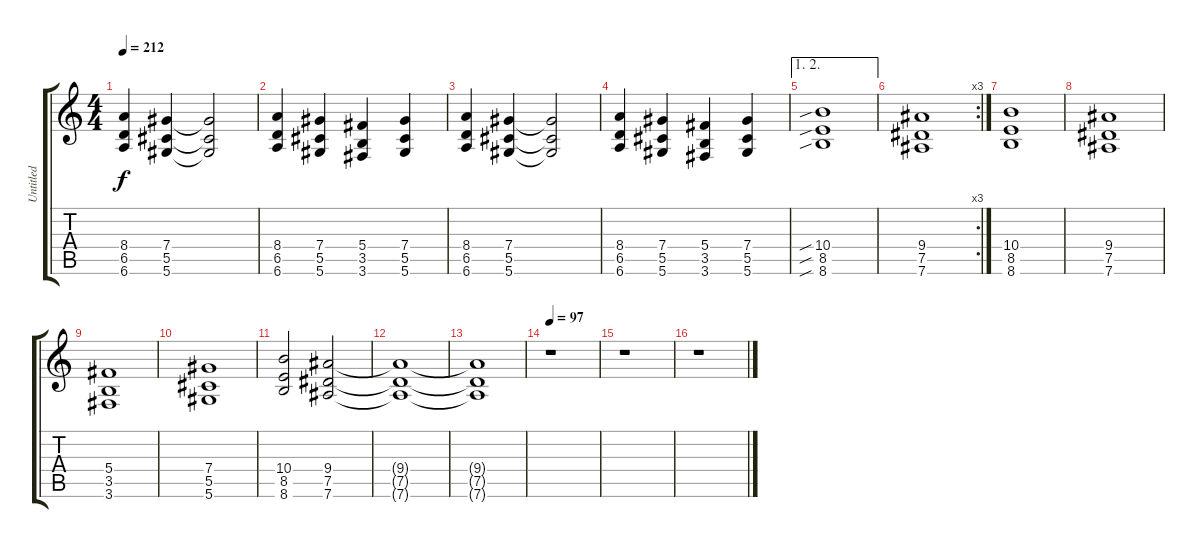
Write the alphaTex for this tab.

\track ("Untitled" "Untitled") {instrument distortionguitar}
\staff {score tabs}
\tuning (Eb4 Bb3 Gb3 Db3 Ab2 Eb2) {hide}
\ts (4 4)
\tempo 212
\clef g2
\ks c
(8.4 6.5 6.6).4{dy f} (7.4 5.5 5.6).4 (7.4{t} 5.5{t} 5.6{t}).2 |
(8.4 6.5 6.6).4 (7.4 5.5 5.6).4 (5.4 3.5 3.6).4 (7.4 5.5 5.6).4 |
(8.4 6.5 6.6).4 (7.4 5.5 5.6).4 (7.4{t} 5.5{t} 5.6{t}).2 |
(8.4 6.5 6.6).4 (7.4 5.5 5.6).4 (5.4 3.5 3.6).4 (7.4 5.5 5.6).4 |
\ae (1 2)
(10.4{sib} 8.5{sib} 8.6{sib}).1 |
\rc 3
(9.4 7.5 7.6).1 |
(10.4 8.5 8.6).1 |
(9.4 7.5 7.6).1 |
(5.4 3.5 3.6).1 |
(7.4 5.5 5.6).1 |
(10.4 8.5 8.6).2 (9.4 7.5 7.6).2 |
(9.4{t} 7.5{t} 7.6{t}).1 |
(9.4{t} 7.5{t} 7.6{t}).1 |
\tempo 97
r.1 |
r.1 |
r.1
